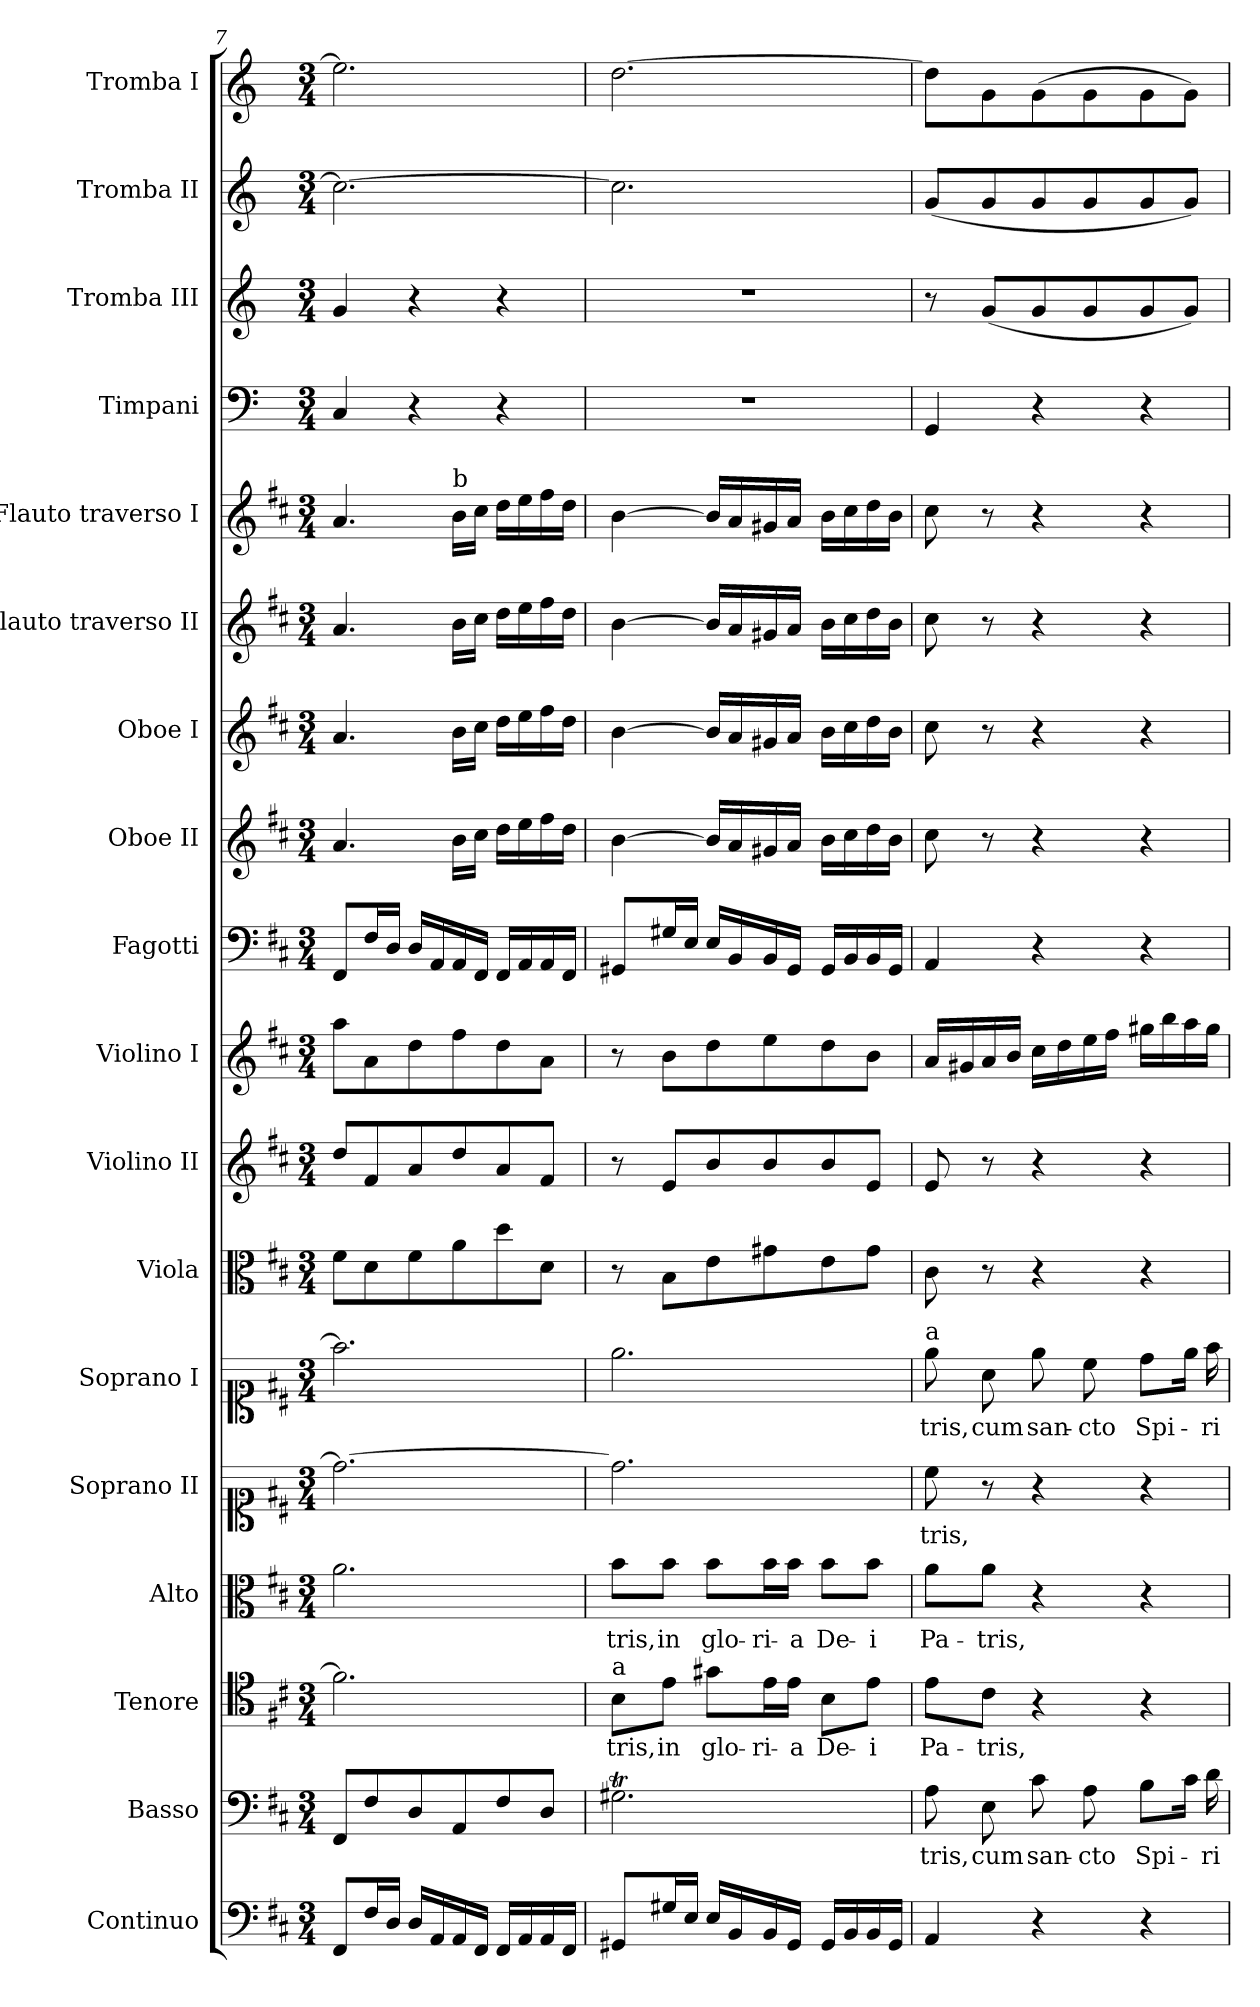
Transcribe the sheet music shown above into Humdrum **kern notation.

**kern	**kern	**text	**kern	**text	**kern	**text	**kern	**text	**kern	**text	**kern	**kern	**kern	**kern	**kern	**kern	**kern	**kern	**kern	**kern	**kern	**kern
*part18	*part17	*part17	*part16	*part16	*part15	*part15	*part14	*part14	*part13	*part13	*part12	*part11	*part10	*part9	*part8	*part7	*part6	*part5	*part4	*part3	*part2	*part1
*staff18	*staff17	*staff17	*staff16	*staff16	*staff15	*staff15	*staff14	*staff14	*staff13	*staff13	*staff12	*staff11	*staff10	*staff9	*staff8	*staff7	*staff6	*staff5	*staff4	*staff3	*staff2	*staff1
*I"Continuo	*I"Basso	*	*I"Tenore	*	*I"Alto	*	*I"Soprano II	*	*I"Soprano I	*	*I"Viola	*I"Violino II	*I"Violino I	*I"Fagotti	*I"Oboe II	*I"Oboe I	*I"Flauto traverso II	*I"Flauto traverso I	*I"Timpani	*I"Tromba III	*I"Tromba II	*I"Tromba I
*I'Cont.	*I'B.	*	*I'T.	*	*I'A.	*	*I'S. II	*	*I'S. I	*	*I'Vla.	*I'Vln. II	*I'Vln. I	*I'Fgt.	*I'Ob. II	*I'Ob. I	*I'Fl. trv. II	*I'Fl. trv. I	*I'Timp.	*I'Tr. III	*I'Tr. II	*I'Tr. I
*clefF4	*clefF4	*	*clefC4	*	*clefC3	*	*clefC1	*	*clefC1	*	*clefC3	*clefG2	*clefG2	*clefF4	*clefG2	*clefG2	*clefG2	*clefG2	*clefF4	*clefG2	*clefG2	*clefG2
*	*	*	*	*	*	*	*	*	*	*	*	*	*	*	*	*	*	*	*ITrd-1c-2	*ITrd-1c-2	*ITrd-1c-2	*ITrd-1c-2
*k[f#c#]	*k[f#c#]	*	*k[f#c#]	*	*k[f#c#]	*	*k[f#c#]	*	*k[f#c#]	*	*k[f#c#]	*k[f#c#]	*k[f#c#]	*k[f#c#]	*k[f#c#]	*k[f#c#]	*k[f#c#]	*k[f#c#]	*k[f#c#]	*k[f#c#]	*k[f#c#]	*k[f#c#]
*M3/4	*M3/4	*	*M3/4	*	*M3/4	*	*M3/4	*	*M3/4	*	*M3/4	*M3/4	*M3/4	*M3/4	*M3/4	*M3/4	*M3/4	*M3/4	*M3/4	*M3/4	*M3/4	*M3/4
=7	=7	=7	=7	=7	=7	=7	=7	=7	=7	=7	=7	=7	=7	=7	=7	=7	=7	=7	=7	=7	=7	=7
8FF#/L	8FF#/L	.	2.f#\]	.	2.a\	.	2.dd\_	.	2.ff#\]	.	8f#\L	8dd/L	8aa\L	8FF#/L	4.a/	4.a/	4.a/	4.a/	4D/	4a/	2.dd\_	2.ff#\]
16F#/L	8F#/	.	.	.	.	.	.	.	.	.	8d\	8f#/	8a\	16F#/L	.	.	.	.	.	.	.	.
16D/JJ	.	.	.	.	.	.	.	.	.	.	.	.	.	16D/JJ	.	.	.	.	.	.	.	.
16D/LL	8D/	.	.	.	.	.	.	.	.	.	8f#\	8a/	8dd\	16D/LL	.	.	.	.	4r	4r	.	.
16AA/	.	.	.	.	.	.	.	.	.	.	.	.	.	16AA/	.	.	.	.	.	.	.	.
!	!	!	!	!	!	!	!	!	!	!	!	!	!	!	!	!	!	!LO:TX:a:t=b	!	!	!	!
16AA/	8AA/	.	.	.	.	.	.	.	.	.	8a\	8dd/	8ff#\	16AA/	16b\LL	16b\LL	16b\LL	16b\LL	.	.	.	.
16FF#/JJ	.	.	.	.	.	.	.	.	.	.	.	.	.	16FF#/JJ	16cc#\JJ	16cc#\JJ	16cc#\JJ	16cc#\JJ	.	.	.	.
16FF#/LL	8F#/	.	.	.	.	.	.	.	.	.	8dd\	8a/	8dd\	16FF#/LL	16dd\LL	16dd\LL	16dd\LL	16dd\LL	4r	4r	.	.
16AA/	.	.	.	.	.	.	.	.	.	.	.	.	.	16AA/	16ee\	16ee\	16ee\	16ee\	.	.	.	.
16AA/	8D/J	.	.	.	.	.	.	.	.	.	8d\J	8f#/J	8a\J	16AA/	16ff#\	16ff#\	16ff#\	16ff#\	.	.	.	.
16FF#/JJ	.	.	.	.	.	.	.	.	.	.	.	.	.	16FF#/JJ	16dd\JJ	16dd\JJ	16dd\JJ	16dd\JJ	.	.	.	.
=8	=8	=8	=8	=8	=8	=8	=8	=8	=8	=8	=8	=8	=8	=8	=8	=8	=8	=8	=8	=8	=8	=8
!	!	!	!LO:TX:a:t=a	!	!	!	!	!	!	!	!	!	!	!	!	!	!	!	!	!	!	!
8GG#X/L	2.G#Xt\	.	8B\L	tris,	8b\L	-tris,	2.dd\]	.	2.ee\	.	8r	8r	8r	8GG#X/L	[4b\	[4b\	[4b\	[4b\	2.r	2.r	2.dd\]	[2.ee\
16G#X/L	.	.	8e\J	in	8b\J	in	.	.	.	.	8B\L	8e/L	8b\L	16G#X/L	.	.	.	.	.	.	.	.
16E/JJ	.	.	.	.	.	.	.	.	.	.	.	.	.	16E/JJ	.	.	.	.	.	.	.	.
16E/LL	.	.	8g#X\L	glo-	8b\L	glo-	.	.	.	.	8e\	8b/	8dd\	16E/LL	16b/LL]	16b/LL]	16b/LL]	16b/LL]	.	.	.	.
16BB/	.	.	.	.	.	.	.	.	.	.	.	.	.	16BB/	16a/	16a/	16a/	16a/	.	.	.	.
16BB/	.	.	16e\L	-ri-	16b\L	-ri-	.	.	.	.	8g#X\	8b/	8ee\	16BB/	16g#X/	16g#X/	16g#X/	16g#X/	.	.	.	.
16GG#/JJ	.	.	16e\JJ	-a	16b\JJ	-a	.	.	.	.	.	.	.	16GG#/JJ	16a/JJ	16a/JJ	16a/JJ	16a/JJ	.	.	.	.
16GG#/LL	.	.	8B\L	De-	8b\L	De-	.	.	.	.	8e\	8b/	8dd\	16GG#/LL	16b\LL	16b\LL	16b\LL	16b\LL	.	.	.	.
16BB/	.	.	.	.	.	.	.	.	.	.	.	.	.	16BB/	16cc#\	16cc#\	16cc#\	16cc#\	.	.	.	.
16BB/	.	.	8e\J	-i	8b\J	-i	.	.	.	.	8g#\J	8e/J	8b\J	16BB/	16dd\	16dd\	16dd\	16dd\	.	.	.	.
16GG#/JJ	.	.	.	.	.	.	.	.	.	.	.	.	.	16GG#/JJ	16b\JJ	16b\JJ	16b\JJ	16b\JJ	.	.	.	.
=9	=9	=9	=9	=9	=9	=9	=9	=9	=9	=9	=9	=9	=9	=9	=9	=9	=9	=9	=9	=9	=9	=9
!	!	!	!	!	!	!	!	!	!LO:TX:a:t=a	!	!	!	!	!	!	!	!	!	!	!	!	!
4AA/	8A\	tris,	8e\L	Pa-	8a\L	Pa-	8cc#\	-tris,	8ee\	tris,	8c#\	8e/	16a/LL	4AA/	8cc#\	8cc#\	8cc#\	8cc#\	4AA/	8r	(8a/L	8ee\L]
.	.	.	.	.	.	.	.	.	.	.	.	.	16g#X/	.	.	.	.	.	.	.	.	.
.	8E\	cum	8c#\J	-tris,	8a\J	-tris,	8r	.	8a\	cum	8r	8r	16a/	.	8r	8r	8r	8r	.	(8a/L	8a/	8a\
.	.	.	.	.	.	.	.	.	.	.	.	.	16b/JJ	.	.	.	.	.	.	.	.	.
4r	8c#\	san-	4r	.	4r	.	4r	.	8ee\	san-	4r	4r	16cc#\LL	4r	4r	4r	4r	4r	4r	8a/	8a/	(8a\
.	.	.	.	.	.	.	.	.	.	.	.	.	16dd\	.	.	.	.	.	.	.	.	.
.	8A\	-cto	.	.	.	.	.	.	8cc#\	-cto	.	.	16ee\	.	.	.	.	.	.	8a/	8a/	8a\
.	.	.	.	.	.	.	.	.	.	.	.	.	16ff#\JJ	.	.	.	.	.	.	.	.	.
4r	8B\L	Spi-	4r	.	4r	.	4r	.	8dd\L	Spi-	4r	4r	16gg#X\LL	4r	4r	4r	4r	4r	4r	8a/	8a/	8a\
.	.	.	.	.	.	.	.	.	.	.	.	.	16bb\	.	.	.	.	.	.	.	.	.
.	16c#\Jk	.	.	.	.	.	.	.	16ee\Jk	.	.	.	16aa\	.	.	.	.	.	.	8a/J)	8a/J)	8a\J)
.	16d\	-ri-	.	.	.	.	.	.	16ff#\	-ri-	.	.	16gg#\JJ	.	.	.	.	.	.	.	.	.
=	=	=	=	=	=	=	=	=	=	=	=	=	=	=	=	=	=	=	=	=	=	=
*-	*-	*-	*-	*-	*-	*-	*-	*-	*-	*-	*-	*-	*-	*-	*-	*-	*-	*-	*-	*-	*-	*-
